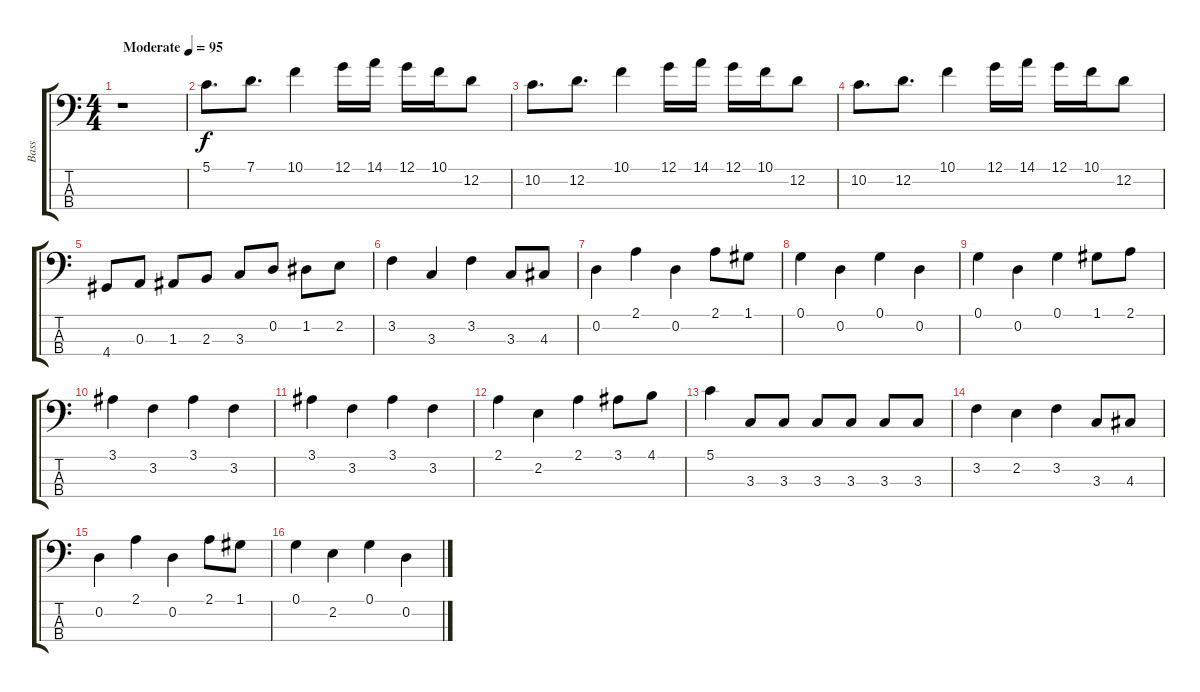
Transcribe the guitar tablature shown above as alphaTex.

\track ("Bass" "Bass") {instrument electricbassfinger}
\staff {score tabs}
\tuning (G2 D2 A1 E1) {hide}
\ts (4 4)
\tempo (95 "Moderate")
\clef f4
\ks c
r.1{dy f instrument electricbassfinger} |
5.1.8{d} 7.1.8{d} 10.1.4 12.1.16 14.1.16 12.1.16 10.1.16 12.2.8 |
10.2.8{d} 12.2.8{d} 10.1.4 12.1.16 14.1.16 12.1.16 10.1.16 12.2.8 |
10.2.8{d} 12.2.8{d} 10.1.4 12.1.16 14.1.16 12.1.16 10.1.16 12.2.8 |
4.4.8 0.3.8 1.3.8 2.3.8 3.3.8 0.2.8 1.2.8 2.2.8 |
3.2.4 3.3.4 3.2.4 3.3.8 4.3.8 |
0.2.4 2.1.4 0.2.4 2.1.8 1.1.8 |
0.1.4 0.2.4 0.1.4 0.2.4 |
0.1.4 0.2.4 0.1.4 1.1.8 2.1.8 |
3.1.4 3.2.4 3.1.4 3.2.4 |
3.1.4 3.2.4 3.1.4 3.2.4 |
2.1.4 2.2.4 2.1.4 3.1.8 4.1.8 |
5.1.4 3.3.8 3.3.8 3.3.8 3.3.8 3.3.8 3.3.8 |
3.2.4 2.2.4 3.2.4 3.3.8 4.3.8 |
0.2.4 2.1.4 0.2.4 2.1.8 1.1.8 |
0.1.4 2.2.4 0.1.4 0.2.4
